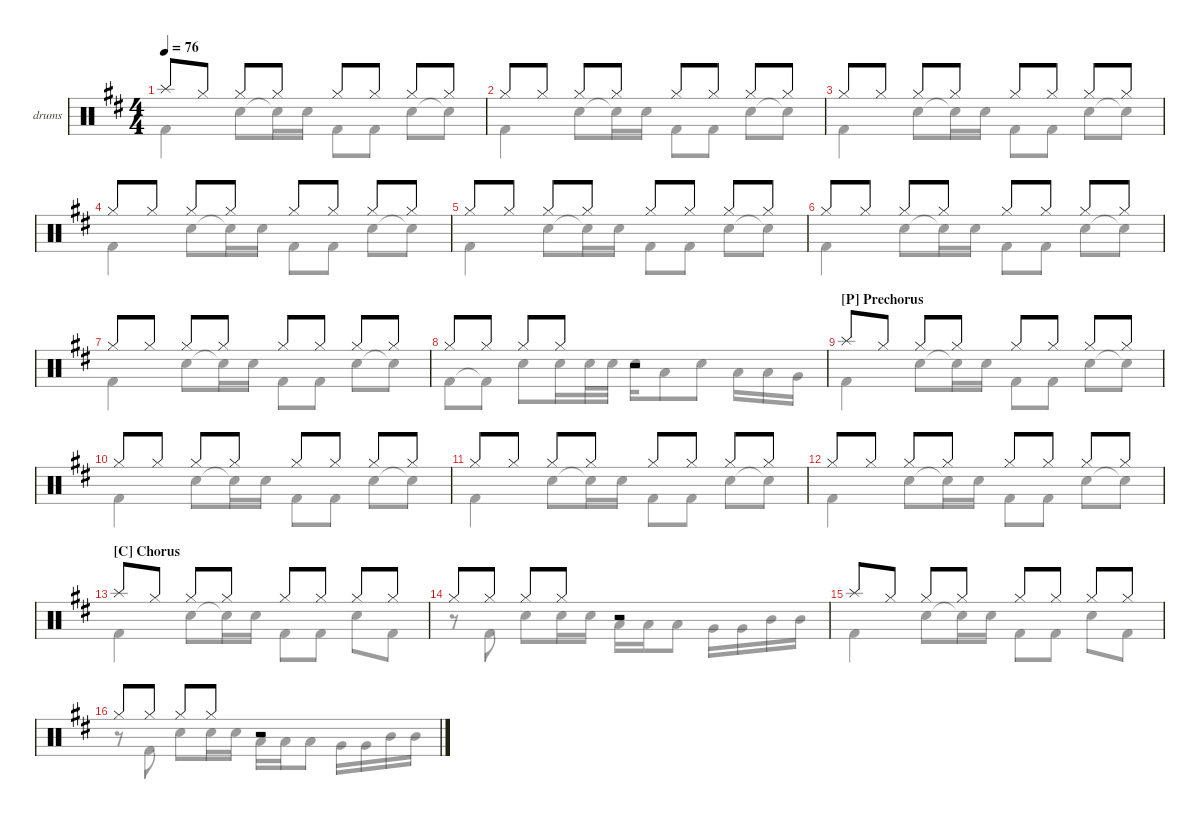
\defaultSystemsLayout 4
\hideDynamics
\bracketExtendMode nobrackets
\firstSystemTrackNameOrientation horizontal
\otherSystemsTrackNameOrientation horizontal
\track ("drums" "drums") {instrument percussion}
\staff {score}
\articulation defaults
\voice
\ts (4 4)
\tempo 76
\clef neutral
\ks d "Splash (hit)"{acc forcenatural}.8{dy mf beam Up} "Hi-Hat (closed)"{acc forcenatural}.8{beam Up} "Hi-Hat (closed)"{acc forcenatural}.8{beam Up} "Hi-Hat (closed)"{acc forcenatural}.8{beam Up} "Hi-Hat (closed)"{acc forcenatural}.8{beam Up} "Hi-Hat (closed)"{acc forcenatural}.8{beam Up} "Hi-Hat (closed)"{acc forcenatural}.8{beam Up} "Hi-Hat (closed)"{acc forcenatural}.8{beam Up}
|
"Hi-Hat (closed)"{acc forcenatural}.8{beam Up} "Hi-Hat (closed)"{acc forcenatural}.8{beam Up} "Hi-Hat (closed)"{acc forcenatural}.8{beam Up} "Hi-Hat (closed)"{acc forcenatural}.8{beam Up} "Hi-Hat (closed)"{acc forcenatural}.8{beam Up} "Hi-Hat (closed)"{acc forcenatural}.8{beam Up} "Hi-Hat (closed)"{acc forcenatural}.8{beam Up} "Hi-Hat (closed)"{acc forcenatural}.8{beam Up} |
"Hi-Hat (closed)"{acc forcenatural}.8{beam Up} "Hi-Hat (closed)"{acc forcenatural}.8{beam Up} "Hi-Hat (closed)"{acc forcenatural}.8{beam Up} "Hi-Hat (closed)"{acc forcenatural}.8{beam Up} "Hi-Hat (closed)"{acc forcenatural}.8{beam Up} "Hi-Hat (closed)"{acc forcenatural}.8{beam Up} "Hi-Hat (closed)"{acc forcenatural}.8{beam Up} "Hi-Hat (closed)"{acc forcenatural}.8{beam Up} |
"Hi-Hat (closed)"{acc forcenatural}.8{beam Up} "Hi-Hat (closed)"{acc forcenatural}.8{beam Up} "Hi-Hat (closed)"{acc forcenatural}.8{beam Up} "Hi-Hat (closed)"{acc forcenatural}.8{beam Up} "Hi-Hat (closed)"{acc forcenatural}.8{beam Up} "Hi-Hat (closed)"{acc forcenatural}.8{beam Up} "Hi-Hat (closed)"{acc forcenatural}.8{beam Up} "Hi-Hat (closed)"{acc forcenatural}.8{beam Up} |
"Hi-Hat (closed)"{acc forcenatural}.8{beam Up} "Hi-Hat (closed)"{acc forcenatural}.8{beam Up} "Hi-Hat (closed)"{acc forcenatural}.8{beam Up} "Hi-Hat (closed)"{acc forcenatural}.8{beam Up} "Hi-Hat (closed)"{acc forcenatural}.8{beam Up} "Hi-Hat (closed)"{acc forcenatural}.8{beam Up} "Hi-Hat (closed)"{acc forcenatural}.8{beam Up} "Hi-Hat (closed)"{acc forcenatural}.8{beam Up} |
"Hi-Hat (closed)"{acc forcenatural}.8{beam Up} "Hi-Hat (closed)"{acc forcenatural}.8{beam Up} "Hi-Hat (closed)"{acc forcenatural}.8{beam Up} "Hi-Hat (closed)"{acc forcenatural}.8{beam Up} "Hi-Hat (closed)"{acc forcenatural}.8{beam Up} "Hi-Hat (closed)"{acc forcenatural}.8{beam Up} "Hi-Hat (closed)"{acc forcenatural}.8{beam Up} "Hi-Hat (closed)"{acc forcenatural}.8{beam Up} |
"Hi-Hat (closed)"{acc forcenatural}.8{beam Up} "Hi-Hat (closed)"{acc forcenatural}.8{beam Up} "Hi-Hat (closed)"{acc forcenatural}.8{beam Up} "Hi-Hat (closed)"{acc forcenatural}.8{beam Up} "Hi-Hat (closed)"{acc forcenatural}.8{beam Up} "Hi-Hat (closed)"{acc forcenatural}.8{beam Up} "Hi-Hat (closed)"{acc forcenatural}.8{beam Up} "Hi-Hat (closed)"{acc forcenatural}.8{beam Up} |
"Hi-Hat (closed)"{acc forcenatural}.8{beam Up} "Hi-Hat (closed)"{acc forcenatural}.8{beam Up} "Hi-Hat (closed)"{acc forcenatural}.8{beam Up} "Hi-Hat (closed)"{acc forcenatural}.8{beam Up} r.2{beam Up} |
\section ("P" "Prechorus")
"Splash (hit)"{acc forcenatural}.8{beam Up} "Hi-Hat (closed)"{acc forcenatural}.8{beam Up} "Hi-Hat (closed)"{acc forcenatural}.8{beam Up} "Hi-Hat (closed)"{acc forcenatural}.8{beam Up} "Hi-Hat (closed)"{acc forcenatural}.8{beam Up} "Hi-Hat (closed)"{acc forcenatural}.8{beam Up} "Hi-Hat (closed)"{acc forcenatural}.8{beam Up} "Hi-Hat (closed)"{acc forcenatural}.8{beam Up} |
"Hi-Hat (closed)"{acc forcenatural}.8{beam Up} "Hi-Hat (closed)"{acc forcenatural}.8{beam Up} "Hi-Hat (closed)"{acc forcenatural}.8{beam Up} "Hi-Hat (closed)"{acc forcenatural}.8{beam Up} "Hi-Hat (closed)"{acc forcenatural}.8{beam Up} "Hi-Hat (closed)"{acc forcenatural}.8{beam Up} "Hi-Hat (closed)"{acc forcenatural}.8{beam Up} "Hi-Hat (closed)"{acc forcenatural}.8{beam Up} |
"Hi-Hat (closed)"{acc forcenatural}.8{beam Up} "Hi-Hat (closed)"{acc forcenatural}.8{beam Up} "Hi-Hat (closed)"{acc forcenatural}.8{beam Up} "Hi-Hat (closed)"{acc forcenatural}.8{beam Up} "Hi-Hat (closed)"{acc forcenatural}.8{beam Up} "Hi-Hat (closed)"{acc forcenatural}.8{beam Up} "Hi-Hat (closed)"{acc forcenatural}.8{beam Up} "Hi-Hat (closed)"{acc forcenatural}.8{beam Up} |
"Hi-Hat (closed)"{acc forcenatural}.8{beam Up} "Hi-Hat (closed)"{acc forcenatural}.8{beam Up} "Hi-Hat (closed)"{acc forcenatural}.8{beam Up} "Hi-Hat (closed)"{acc forcenatural}.8{beam Up} "Hi-Hat (closed)"{acc forcenatural}.8{beam Up} "Hi-Hat (closed)"{acc forcenatural}.8{beam Up} "Hi-Hat (closed)"{acc forcenatural}.8{beam Up} "Hi-Hat (closed)"{acc forcenatural}.8{beam Up} |
\section ("C" "Chorus")
"Splash (hit)"{acc forcenatural}.8{beam Up} "Hi-Hat (closed)"{acc forcenatural}.8{beam Up} "Hi-Hat (closed)"{acc forcenatural}.8{beam Up} "Hi-Hat (closed)"{acc forcenatural}.8{beam Up} "Hi-Hat (closed)"{acc forcenatural}.8{beam Up} "Hi-Hat (closed)"{acc forcenatural}.8{beam Up} "Hi-Hat (closed)"{acc forcenatural}.8{beam Up} "Hi-Hat (closed)"{acc forcenatural}.8{beam Up} |
"Hi-Hat (closed)"{acc forcenatural}.8{beam Up} "Hi-Hat (closed)"{acc forcenatural}.8{beam Up} "Hi-Hat (closed)"{acc forcenatural}.8{beam Up} "Hi-Hat (closed)"{acc forcenatural}.8{beam Up} r.2{beam Up} |
"Splash (hit)"{acc forcenatural}.8{beam Up} "Hi-Hat (closed)"{acc forcenatural}.8{beam Up} "Hi-Hat (closed)"{acc forcenatural}.8{beam Up} "Hi-Hat (closed)"{acc forcenatural}.8{beam Up} "Hi-Hat (closed)"{acc forcenatural}.8{beam Up} "Hi-Hat (closed)"{acc forcenatural}.8{beam Up} "Hi-Hat (closed)"{acc forcenatural}.8{beam Up} "Hi-Hat (closed)"{acc forcenatural}.8{beam Up} |
"Hi-Hat (closed)"{acc forcenatural}.8{beam Up} "Hi-Hat (closed)"{acc forcenatural}.8{beam Up} "Hi-Hat (closed)"{acc forcenatural}.8{beam Up} "Hi-Hat (closed)"{acc forcenatural}.8{beam Up} r.2{beam Up}
\voice
\clef neutral
\ottava regular
\simile none
\ks d "Kick (hit) 2"{acc forcenatural}.4{dy mf beam Down} "Snare (hit) 2"{acc forcenatural}.8{beam Down} "Snare (hit) 2"{t acc forcenatural}.16{beam Down} "Snare (hit) 2"{acc forcenatural}.16{beam Down} "Kick (hit) 2"{acc forcenatural}.8{beam Down} "Kick (hit) 2"{acc forcenatural}.8{beam Down} "Snare (hit) 2"{acc forcenatural}.8{beam Down} "Snare (hit) 2"{t acc forcenatural}.8{beam Down}
|
"Kick (hit) 2"{acc forcenatural}.4{beam Down} "Snare (hit) 2"{acc forcenatural}.8{beam Down} "Snare (hit) 2"{t acc forcenatural}.16{beam Down} "Snare (hit) 2"{acc forcenatural}.16{beam Down} "Kick (hit) 2"{acc forcenatural}.8{beam Down} "Kick (hit) 2"{acc forcenatural}.8{beam Down} "Snare (hit) 2"{acc forcenatural}.8{beam Down} "Snare (hit) 2"{t acc forcenatural}.8{beam Down} |
"Kick (hit) 2"{acc forcenatural}.4{beam Down} "Snare (hit) 2"{acc forcenatural}.8{beam Down} "Snare (hit) 2"{t acc forcenatural}.16{beam Down} "Snare (hit) 2"{acc forcenatural}.16{beam Down} "Kick (hit) 2"{acc forcenatural}.8{beam Down} "Kick (hit) 2"{acc forcenatural}.8{beam Down} "Snare (hit) 2"{acc forcenatural}.8{beam Down} "Snare (hit) 2"{t acc forcenatural}.8{beam Down} |
"Kick (hit) 2"{acc forcenatural}.4{beam Down} "Snare (hit) 2"{acc forcenatural}.8{beam Down} "Snare (hit) 2"{t acc forcenatural}.16{beam Down} "Snare (hit) 2"{acc forcenatural}.16{beam Down} "Kick (hit) 2"{acc forcenatural}.8{beam Down} "Kick (hit) 2"{acc forcenatural}.8{beam Down} "Snare (hit) 2"{acc forcenatural}.8{beam Down} "Snare (hit) 2"{t acc forcenatural}.8{beam Down} |
"Kick (hit) 2"{acc forcenatural}.4{beam Down} "Snare (hit) 2"{acc forcenatural}.8{beam Down} "Snare (hit) 2"{t acc forcenatural}.16{beam Down} "Snare (hit) 2"{acc forcenatural}.16{beam Down} "Kick (hit) 2"{acc forcenatural}.8{beam Down} "Kick (hit) 2"{acc forcenatural}.8{beam Down} "Snare (hit) 2"{acc forcenatural}.8{beam Down} "Snare (hit) 2"{t acc forcenatural}.8{beam Down} |
"Kick (hit) 2"{acc forcenatural}.4{beam Down} "Snare (hit) 2"{acc forcenatural}.8{beam Down} "Snare (hit) 2"{t acc forcenatural}.16{beam Down} "Snare (hit) 2"{acc forcenatural}.16{beam Down} "Kick (hit) 2"{acc forcenatural}.8{beam Down} "Kick (hit) 2"{acc forcenatural}.8{beam Down} "Snare (hit) 2"{acc forcenatural}.8{beam Down} "Snare (hit) 2"{t acc forcenatural}.8{beam Down} |
"Kick (hit) 2"{acc forcenatural}.4{beam Down} "Snare (hit) 2"{acc forcenatural}.8{beam Down} "Snare (hit) 2"{t acc forcenatural}.16{beam Down} "Snare (hit) 2"{acc forcenatural}.16{beam Down} "Kick (hit) 2"{acc forcenatural}.8{beam Down} "Kick (hit) 2"{acc forcenatural}.8{beam Down} "Snare (hit) 2"{acc forcenatural}.8{beam Down} "Snare (hit) 2"{t acc forcenatural}.8{beam Down} |
"Kick (hit) 2"{acc forcenatural}.8{beam Down} "Kick (hit) 2"{t acc forcenatural}.8{beam Down} "Snare (hit) 2"{acc forcenatural}.8{beam Down} "Snare (hit) 2"{acc forcenatural}.16{beam Down} "Snare (hit) 2"{acc forcenatural}.32{beam Down} "Snare (hit) 2"{acc forcenatural}.32{beam Down} "Snare (hit) 2"{acc forcenatural}.16{beam Down} "Low Tom (hit)"{acc forcenatural}.8{beam Down} "Snare (hit) 2"{acc forcenatural}.8{beam Down} "Low Tom (hit)"{acc forcenatural}.16{beam Down} "Low Tom (hit)"{acc forcenatural}.16{beam Down} "Very Low Tom (hit)"{acc forcenatural}.16{beam Down} |
"Kick (hit) 2"{acc forcenatural}.4{beam Down} "Snare (hit) 2"{acc forcenatural}.8{beam Down} "Snare (hit) 2"{t acc forcenatural}.16{beam Down} "Snare (hit) 2"{acc forcenatural}.16{beam Down} "Kick (hit) 2"{acc forcenatural}.8{beam Down} "Kick (hit) 2"{acc forcenatural}.8{beam Down} "Snare (hit) 2"{acc forcenatural}.8{beam Down} "Snare (hit) 2"{t acc forcenatural}.8{beam Down} |
"Kick (hit) 2"{acc forcenatural}.4{beam Down} "Snare (hit) 2"{acc forcenatural}.8{beam Down} "Snare (hit) 2"{t acc forcenatural}.16{beam Down} "Snare (hit) 2"{acc forcenatural}.16{beam Down} "Kick (hit) 2"{acc forcenatural}.8{beam Down} "Kick (hit) 2"{acc forcenatural}.8{beam Down} "Snare (hit) 2"{acc forcenatural}.8{beam Down} "Snare (hit) 2"{t acc forcenatural}.8{beam Down} |
"Kick (hit) 2"{acc forcenatural}.4{beam Down} "Snare (hit) 2"{acc forcenatural}.8{beam Down} "Snare (hit) 2"{t acc forcenatural}.16{beam Down} "Snare (hit) 2"{acc forcenatural}.16{beam Down} "Kick (hit) 2"{acc forcenatural}.8{beam Down} "Kick (hit) 2"{acc forcenatural}.8{beam Down} "Snare (hit) 2"{acc forcenatural}.8{beam Down} "Snare (hit) 2"{t acc forcenatural}.8{beam Down} |
"Kick (hit) 2"{acc forcenatural}.4{beam Down} "Snare (hit) 2"{acc forcenatural}.8{beam Down} "Snare (hit) 2"{t acc forcenatural}.16{beam Down} "Snare (hit) 2"{acc forcenatural}.16{beam Down} "Kick (hit) 2"{acc forcenatural}.8{beam Down} "Kick (hit) 2"{acc forcenatural}.8{beam Down} "Snare (hit) 2"{acc forcenatural}.8{beam Down} "Snare (hit) 2"{t acc forcenatural}.8{beam Down} |
"Kick (hit) 2"{acc forcenatural}.4{beam Down} "Snare (hit) 2"{acc forcenatural}.8{beam Down} "Snare (hit) 2"{t acc forcenatural}.16{beam Down} "Snare (hit) 2"{acc forcenatural}.16{beam Down} "Kick (hit) 2"{acc forcenatural}.8{beam Down} "Kick (hit) 2"{acc forcenatural}.8{beam Down} "Snare (hit) 2"{acc forcenatural}.8{beam Down} "Kick (hit) 2"{acc forcenatural}.8{beam Down} |
r.8{beam Down} "Kick (hit) 2"{acc forcenatural}.8{beam Down} "Snare (hit) 2"{acc forcenatural}.8{beam Down} "Snare (hit) 2"{acc forcenatural}.16{beam Down} "Snare (hit) 2"{acc forcenatural}.16{beam Down} "Low Tom (hit)"{acc forcenatural}.16{beam Down} "Low Tom (hit)"{acc forcenatural}.16{beam Down} "Low Tom (hit)"{acc forcenatural}.8{beam Down} "Very Low Tom (hit)"{acc forcenatural}.16{beam Down} "Very Low Tom (hit)"{acc forcenatural}.16{beam Down} "Mid Tom (hit)"{acc forcenatural}.16{beam Down} "Mid Tom (hit)"{acc forcenatural}.16{beam Down} |
"Kick (hit) 2"{acc forcenatural}.4{beam Down} "Snare (hit) 2"{acc forcenatural}.8{beam Down} "Snare (hit) 2"{t acc forcenatural}.16{beam Down} "Snare (hit) 2"{acc forcenatural}.16{beam Down} "Kick (hit) 2"{acc forcenatural}.8{beam Down} "Kick (hit) 2"{acc forcenatural}.8{beam Down} "Snare (hit) 2"{acc forcenatural}.8{beam Down} "Kick (hit) 2"{acc forcenatural}.8{beam Down} |
r.8{beam Down} "Kick (hit) 2"{acc forcenatural}.8{beam Down} "Snare (hit) 2"{acc forcenatural}.8{beam Down} "Snare (hit) 2"{acc forcenatural}.16{beam Down} "Snare (hit) 2"{acc forcenatural}.16{beam Down} "Low Tom (hit)"{acc forcenatural}.16{beam Down} "Low Tom (hit)"{acc forcenatural}.16{beam Down} "Low Tom (hit)"{acc forcenatural}.8{beam Down} "Very Low Tom (hit)"{acc forcenatural}.16{beam Down} "Very Low Tom (hit)"{acc forcenatural}.16{beam Down} "Mid Tom (hit)"{acc forcenatural}.16{beam Down} "Mid Tom (hit)"{acc forcenatural}.16{beam Down}
